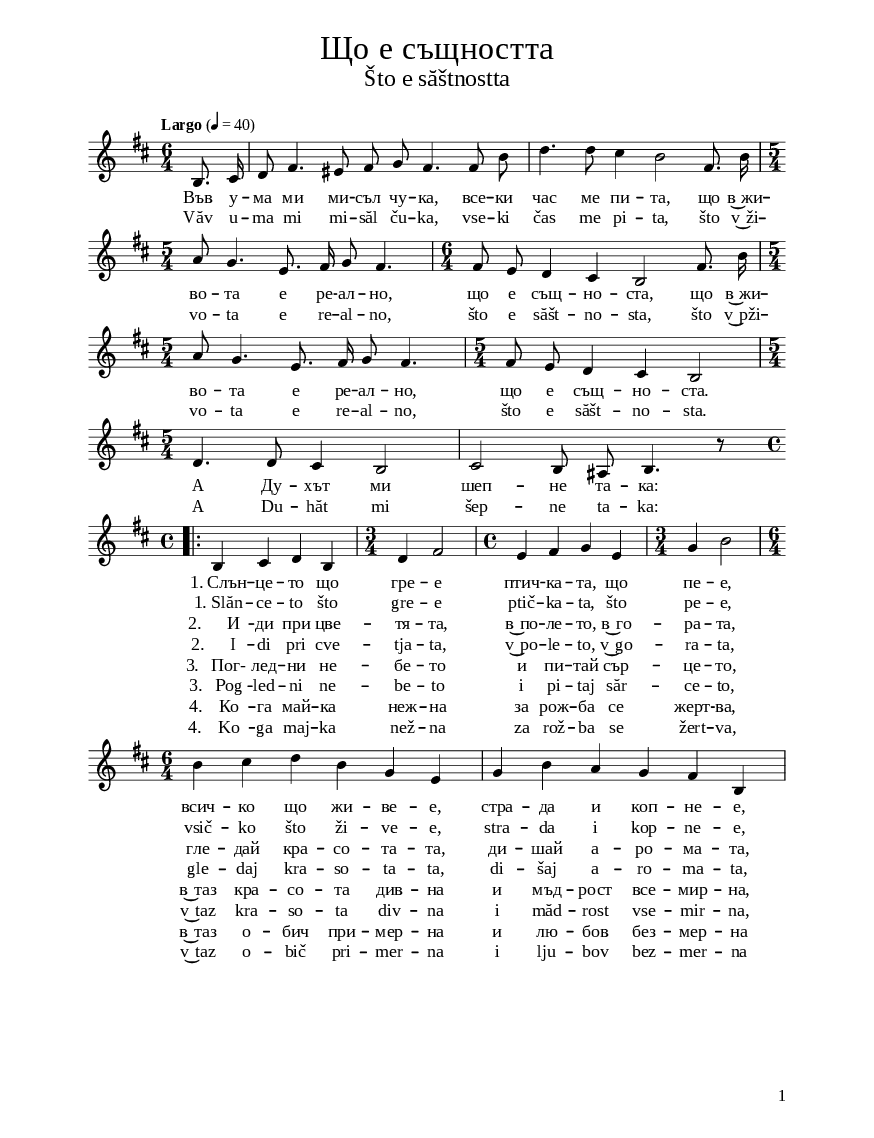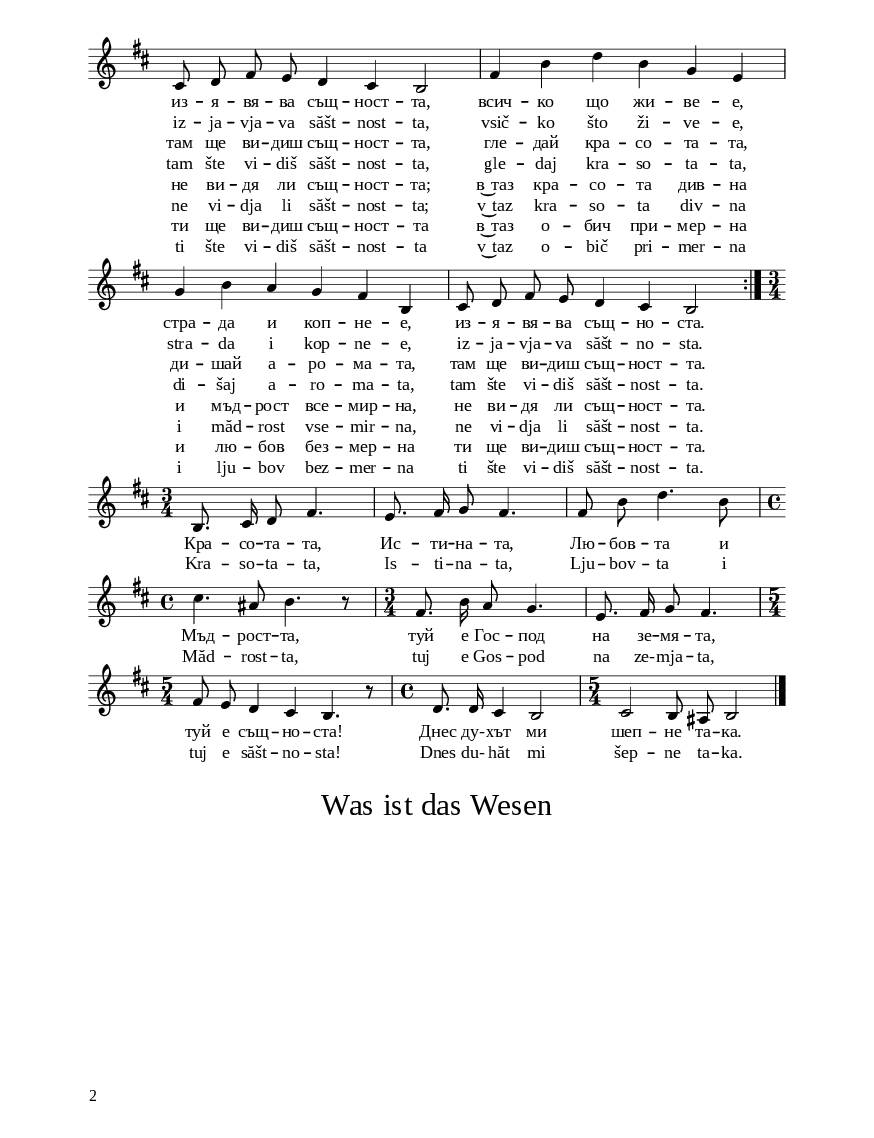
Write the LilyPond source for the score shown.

\version "2.24.1"

% include paper part and global functions
\include "include/globals.ily"

\bookpart {
  \label #'ref068
  \tocItem \markup "Що е същността – Što e săštnostta"
  \paper {
    print-all-headers = ##t
    print-page-number = ##t
    print-first-page-number = ##t

    % put page numbers on the bottom
    oddHeaderMarkup = \markup ""
    evenHeaderMarkup = \markup ""
    oddFooterMarkup = \markup
    \fill-line {
      ""
      \if \should-print-page-number \fromproperty #'page:page-number-string
    }
    evenFooterMarkup = \markup
    \fill-line {
      \if \should-print-page-number \fromproperty #'page:page-number-string
      ""
    }

    left-margin = 1.5\cm
    right-margin = 1.5\cm
    top-margin = 1.6\cm
    bottom-margin = 1.2\cm
    ragged-bottom = ##t % do not spread the staves to fill the whole vertical space

    % change distance between staves
    system-system-spacing =
    #'((basic-distance . 6)
       (minimum-distance . 6)
       (padding . 1)
       (stretchability . 12))
  }

  \header {
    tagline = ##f
  }

  \score {
    \include "include/score-layout.ily"

    \new Voice \absolute {
      \clef treble
      \key b \minor
      \time 6/4
      \tempoFunc "Largo" 4 "40"
      \partial 4
      \autoBeamOff

      b8. cis'16| d'8 fis'4. eis'8 fis'8 g'8 fis'4. fis'8 b'8| d''4. d''8 cis''4 b'2 fis'8. b'16 | \break

      \time 5/4  a'8 g'4. e'8. fis'16 g'8 fis'4. | \time 6/4 fis'8 e'8 d'4 cis'4 b2 fis'8. b'16 \time 5/4 | \break

      \time 5/4  a'8 g'4. e'8. fis'16 g'8 fis'4. | \time 5/4 fis'8 e'8 d'4 cis'4 b2 | \break

      \time 5/4 d'4. d'8 cis'4 b2 | cis'2 b8 ais8 b4. r8 | \break

      \bar ".|:"

      \time 4/4 b4 cis'4 d'4 b4 | \time 3/4 d'4 fis'2 | \time 4/4 e'4 fis' g' e' | \time 3/4 g'4 b'2  \break


      \time 6/4 b'4 cis''4 d'' b' g' e' | g' b' a' g' fis' b | \break
      \pageBreak

      cis'8 d' fis' e' d'4 cis' b2 | fis'4 b' d'' b' g' e' |\break

      g'4 b'4 a'4 g'4 fis'4 b |  cis'8 d' fis' e' d'4 cis'4 b2 | \break

      \bar ":|."

      \time 3/4


      b8. cis'16 d'8 fis'4. | e'8. fis'16 g'8 fis'4. | fis'8 b'8 d''4. b'8| \break

      \time 4/4 cis''4. ais'8 b'4. r8 | \time 3/4 fis'8. b'16 a'8 g'4. | e'8. fis'16 g'8 fis'4. | \break

      \time 5/4	fis'8 e' d'4 cis' b4. r8| \time 4/4 d'8. d'16 cis'4 b2 | \time 5/4 cis'2 b8 ais8 b2 |  \bar "|." \break


    }

    \addlyrics {
      Във у -- ма ми ми -- съл чу -- ка, все -- ки час ме пи -- та,
      що в~жи -- во -- та е ре -- ал -- но, що е същ -- но -- ста,
      що в~жи -- во -- та е ре -- ал -- но, що е същ -- но -- ста.
      А Ду -- хът ми шеп  -- не та  -- ка:

      "1. Слън"  -- це  -- то що гре -- е птич -- ка -- та, що пе -- е,

      всич -- ко що жи -- ве -- е, стра -- да и коп -- не -- е,

      из -- я -- вя -- ва  същ -- ност -- та,   всич -- ко що жи -- ве -- е, стра -- да и коп -- не -- е,

      из -- я -- вя -- ва същ -- но -- ста.

      Кра  -- со  -- та  -- та, Ис  -- ти  -- на  -- та, Лю -- бов  -- та и Мъд  -- рост  -- та,

      туй е Гос  -- под на зе  -- мя  -- та, туй е същ  -- но  -- ста! Днес "ду-"  -- хът ми шеп  -- не та  -- ка.
    }

    \addlyrics {
      Văv u -- ma mi mi -- săl ču -- ka, vse -- ki čas me pi -- ta,
      što v~ži -- vo -- ta e re -- al -- no, što e săšt -- no -- sta,
      što v~pži -- vo -- ta e re -- al -- no, što e săšt -- no -- sta.
      A Du -- hăt mi šep  -- ne ta  -- ka:

      "1. Slăn"  -- ce  -- to što gre -- e ptič -- ka -- ta, što pe -- e,

      vsič -- ko što ži -- ve -- e, stra -- da i kop -- ne -- e,

      iz -- ja -- vja -- va  săšt -- nost -- ta,   vsič -- ko što ži -- ve -- e, stra -- da i kop -- ne -- e,

      iz -- ja -- vja -- va săšt -- no -- sta.

      Kra  -- so  -- ta  -- ta, Is  -- ti  -- na  -- ta, Lju -- bov  -- ta i Măd  -- rost  -- ta,

      tuj e Gos  -- pod na "ze-"  -- mja  -- ta, tuj e săšt  -- no  -- sta! Dnes "du-"  -- hăt mi šep  -- ne ta  -- ka.
    }
    \addlyrics {
      " " " " " " " " " " " " " " " "

      " " " " " " " " " " " " " " " "

      " " " " " " " " " " " " " " " " " "

      " " " " " " " " " " " " " " " " " " " " " " " " " " " "

      " " " " " " " " " " " " " " " " " " "2.      И  " -- ди при цве -- тя -- та, в~по -- ле -- то, в~го -- ра -- та,
      гле -- дай кра -- со -- та -- та, ди -- шай а -- ро -- ма -- та, там ще ви -- диш същ -- ност  -- та,
      гле -- дай кра -- со -- та -- та, ди -- шай а -- ро -- ма -- та, там ще ви -- диш същ -- ност  -- та.

      " " " " " " " " " " " " " " " " " "

      " " " " " " " " " " " " " " " " " "
    }

    \addlyrics {
      " " " " " " " " " " " " " " " "

      " " " " " " " " " " " " " " " "

      " " " " " " " " " " " " " " " " " "

      " " " " " " " " " " " " " " " " " " " " " " " " " " " "

      " " " " " " " " " " " " " " " " " " "2.      I  " -- di pri cve -- tja -- ta, v~po -- le -- to, v~go -- ra -- ta,
      gle -- daj kra -- so -- ta -- ta, di -- šaj a -- ro -- ma -- ta, tam šte vi -- diš săšt -- nost  -- ta,
      gle -- daj kra -- so -- ta -- ta, di -- šaj a -- ro -- ma -- ta, tam šte vi -- diš săšt -- nost  -- ta.

      " " " " " " " " " " " " " " " " " "

      " " " " " " " " " " " " " " " " " "
    }




    \addlyrics {
      " " " " " " " " " " " " " " " "

      " " " " " " " " " " " " " " " "

      " " " " " " " " " " " " " " " " " "

      " " " " " " " " " " " " " " " " " " " " " " " " " " " "

      " " " " " " " " " " " " " " " " " "

      "3.   Пог- " -- лед  -- ни не -- бе -- то и пи -- тай сър -- це -- то,
      в~таз кра -- со -- та див -- на и мъд -- рост все -- мир -- на, не ви -- дя ли същ -- ност -- та;  в~таз кра -- со -- та див -- на и мъд -- рост все -- мир -- на, не ви -- дя ли същ -- ност -- та.

      " " " " " " " " " " " " " " " " " "

      " " " " " " " " " " " " " " " " " "
    }

    \addlyrics {
      " " " " " " " " " " " " " " " "

      " " " " " " " " " " " " " " " "

      " " " " " " " " " " " " " " " " " "

      " " " " " " " " " " " " " " " " " " " " " " " " " " " "

      " " " " " " " " " " " " " " " " " "

      "3.   Pog " -- led  -- ni ne -- be -- to i pi -- taj săr -- ce -- to,
      v~taz kra -- so -- ta div -- na i măd -- rost vse -- mir -- na, ne vi -- dja li săšt -- nost -- ta;  v~taz kra -- so -- ta div -- na i măd -- rost vse -- mir -- na, ne vi -- dja li săšt -- nost -- ta.

      " " " " " " " " " " " " " " " " " "

      " " " " " " " " " " " " " " " " " "
    }

    \addlyrics {
      " " " " " " " " " " " " " " " "

      " " " " " " " " " " " " " " " "

      " " " " " " " " " " " " " " " " " "

      " " " " " " " " " " " " " " " " " " " " " " " " " " " "

      " " " " " " " " " " " " " " " " " "

      "4.    Ко  " -- га май -- ка неж -- на за рож -- ба се жерт -- ва,
      в~таз о -- бич при -- мер -- на и лю -- бов без -- мер -- на
      ти ще ви -- диш същ -- ност -- та
      в~таз о -- бич при -- мер -- на и лю -- бов без -- мер -- на
      ти ще ви -- диш същ -- ност -- та.

      " " " " " " " " " " " " " " " " " "

      " " " " " " " " " " " " " " " " " "
    }

    \addlyrics {
      " " " " " " " " " " " " " " " "

      " " " " " " " " " " " " " " " "

      " " " " " " " " " " " " " " " " " "

      " " " " " " " " " " " " " " " " " " " " " " " " " " " "

      " " " " " " " " " " " " " " " " " "

      "4.    Ko  " -- ga maj -- ka než -- na za rož -- ba se žert -- va,
      v~taz o -- bič pri -- mer -- na i lju -- bov bez -- mer -- na
      ti šte vi -- diš săšt -- nost -- ta
      v~taz o -- bič pri -- mer -- na i lju -- bov bez -- mer -- na
      ti šte vi -- diš săšt -- nost -- ta.

      " " " " " " " " " " " " " " " " " "

      " " " " " " " " " " " " " " " " " "
    }

    \header {
      title = \titleFunc "Що е същността" "Što e săštnostta"
    }

    \midi{}

  } % score


  % include foreign translation(s) of the song
  \version "2.22.0"

\markup \fill-line { \fontsize #6 "Was ist das Wesen" }
\markup \fontsize #+2.5 {
  \hspace #10
  \override #'(baseline-skip . 2)

  \column {
    \line { " " }


 \line { " "In meinem Verstand klopft ein Gedanke;}
 \line { " "Täglich fragt er mich:}
 \line { " "Was ist das Reale im Leben,}
 \line { " "was ist das Wesen?}
\line { " " }
 \line { " "Mein Geist flüstert mir zu:}
 \line { " " }
 \line { " "Die Sonne, die scheint, }
 \line { " "der Vogel, der singt,}
 \line { " "alles, was lebt,}
\line { " "leidet und sich sehnt,}
 \line { " "drückt das Wesen aus.}
 \line { " " }

 \line { " "Gehe zu den Blumen,}
 \line { " "auf das Feld, in den Wald;}
 \line { " "schau die Schönheit an, }
 \line { " "atme das Aroma ein,}
 \line { " "dort schaust du das Wesen an.}
 \line { " " }

 \line { " "Schau den Himmel an, frag das Herz,}
 \line { " "In dieser wunderbaren Schönheit}
 \line { " "und kosmischen Weisheit, schaust du nicht das Wesen?}
 \line { " " }

 \line { " "Wenn sich die zärtliche Mutter }
  \line { " "für das Kind aufopfert,}
 \line { " "in dieser beispielhaften Liebe (obitsch),}
 \line { " "und grenzenlose Liebe (ljubov) schaust du nicht das Wesen an?}
 \line { " " }

 \line { " "Schönheit, Wahrheit, Liebe und Weisheit,}
 \line { " "das ist der Herr auf Erden, das ist das Wesen.}

  }
}


} % bookpart
